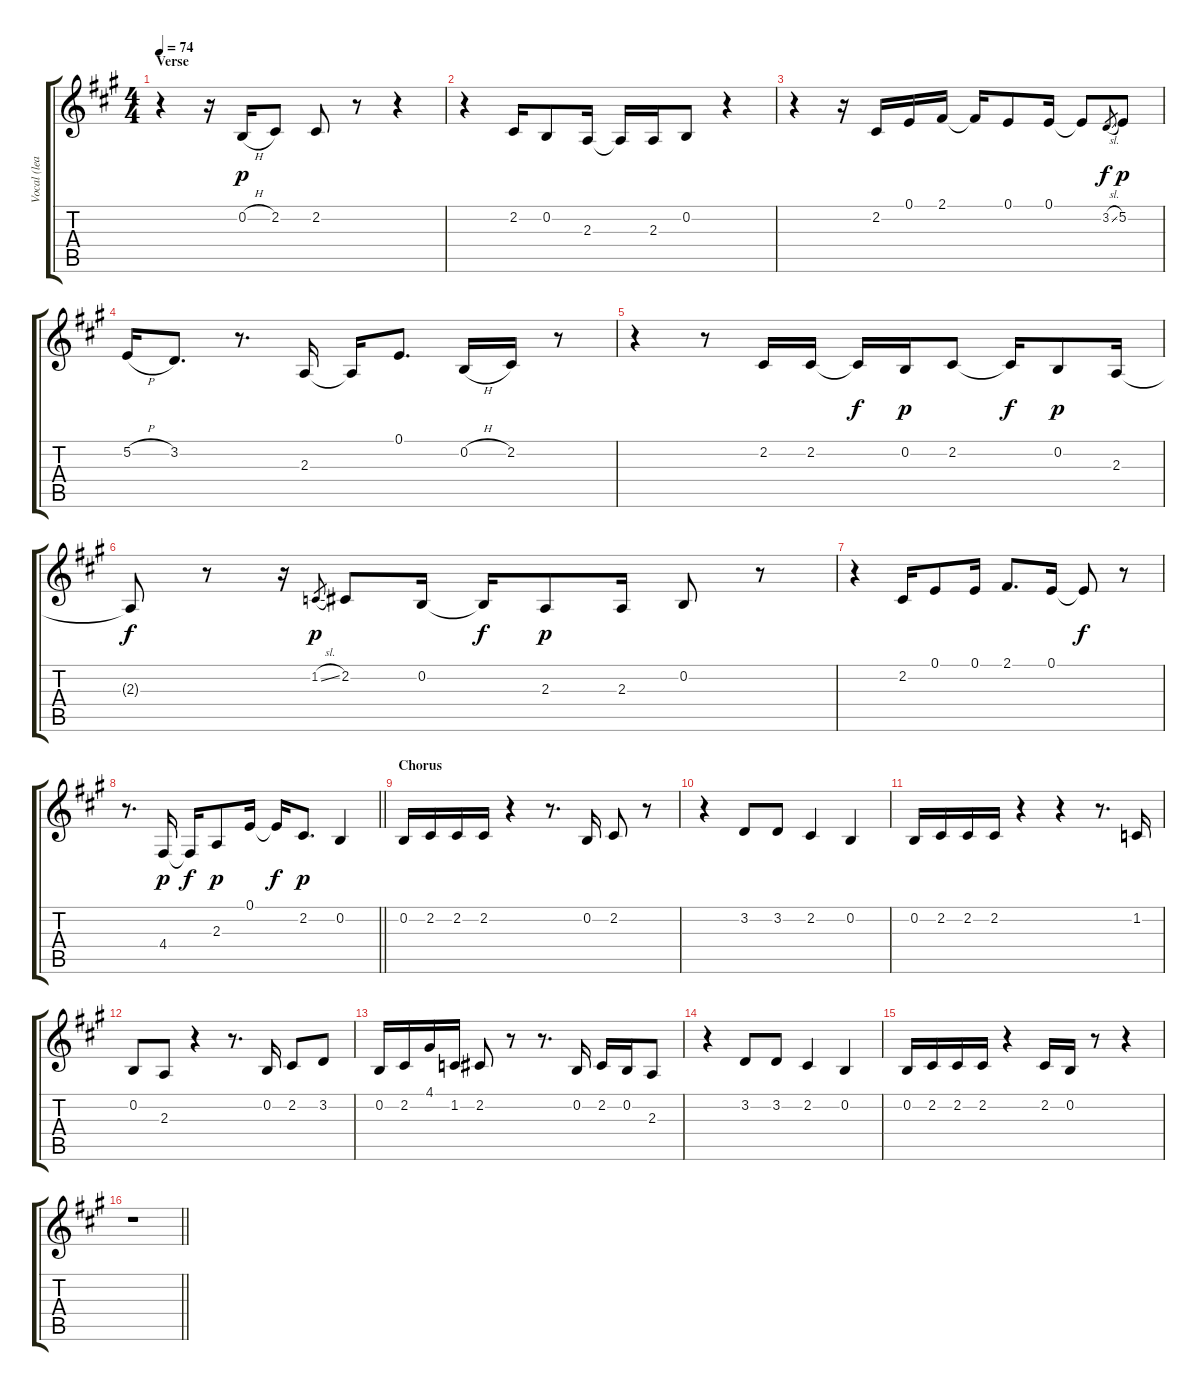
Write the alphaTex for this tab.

\track ("Vocal (lead)" "Vocal (lea") {instrument accordion}
\staff {score tabs}
\tuning (E4 B3 G3 D3 A2 E2) {hide}
\ts (4 4)
\section ("" "Verse")
\tempo 74
\clef g2
\ks a
r.4{dy p} r.16 0.2{h}.16 2.2.8 2.2.8 r.8 r.4 |
r.4 2.2.16 0.2.8 2.3.16 2.3{t}.16 2.3.16 0.2.8 r.4 |
r.4 r.16 2.2.16 0.1.16 2.1.16 2.1{t}.16 0.1.8 0.1.16 0.1{t}.8 3.2{sl}.8{gr dy f} 5.2.8{dy p} |
5.2{h}.16 3.2.8{d} r.8{d} 2.3.16 2.3{t}.16 0.1.8{d} 0.2{h}.16 2.2.16 r.8 |
r.4 r.8 2.2.16 2.2.16 2.2{t}.16{dy f} 0.2.16{dy p} 2.2.8 2.2{t}.16{dy f} 0.2.8{dy p} 2.3.16 |
2.3{t}.8{dy f} r.8 r.16 1.2{sl}.8{gr dy p} 2.2.8 0.2.16 0.2{t}.16{dy f} 2.3.8{dy p} 2.3.16 0.2.8 r.8 |
r.4 2.2.16 0.1.8 0.1.16 2.1.8{d} 0.1.16 0.1{t}.8{dy f} r.8 |
\barLineRight lightlight
r.8{d} 4.4.16{dy p} 4.4{t}.16{dy f} 2.3.8{dy p} 0.1.16 0.1{t}.16{dy f} 2.2.8{d dy p} 0.2.4 |
\section ("" "Chorus")
0.2.16 2.2.16 2.2.16 2.2.16 r.4 r.8{d} 0.2.16 2.2.8 r.8 |
r.4 3.2.8 3.2.8 2.2.4 0.2.4 |
0.2.16 2.2.16 2.2.16 2.2.16 r.4 r.4 r.8{d} 1.2.16 |
0.2.8 2.3.8 r.4 r.8{d} 0.2.16 2.2.8 3.2.8 |
0.2.16 2.2.16 4.1.16 1.2.16 2.2.8 r.8 r.8{d} 0.2.16 2.2.16 0.2.16 2.3.8 |
r.4 3.2.8 3.2.8 2.2.4 0.2.4 |
0.2.16 2.2.16 2.2.16 2.2.16 r.4 2.2.16 0.2.16 r.8 r.4 |
\barLineRight lightlight
r.1
